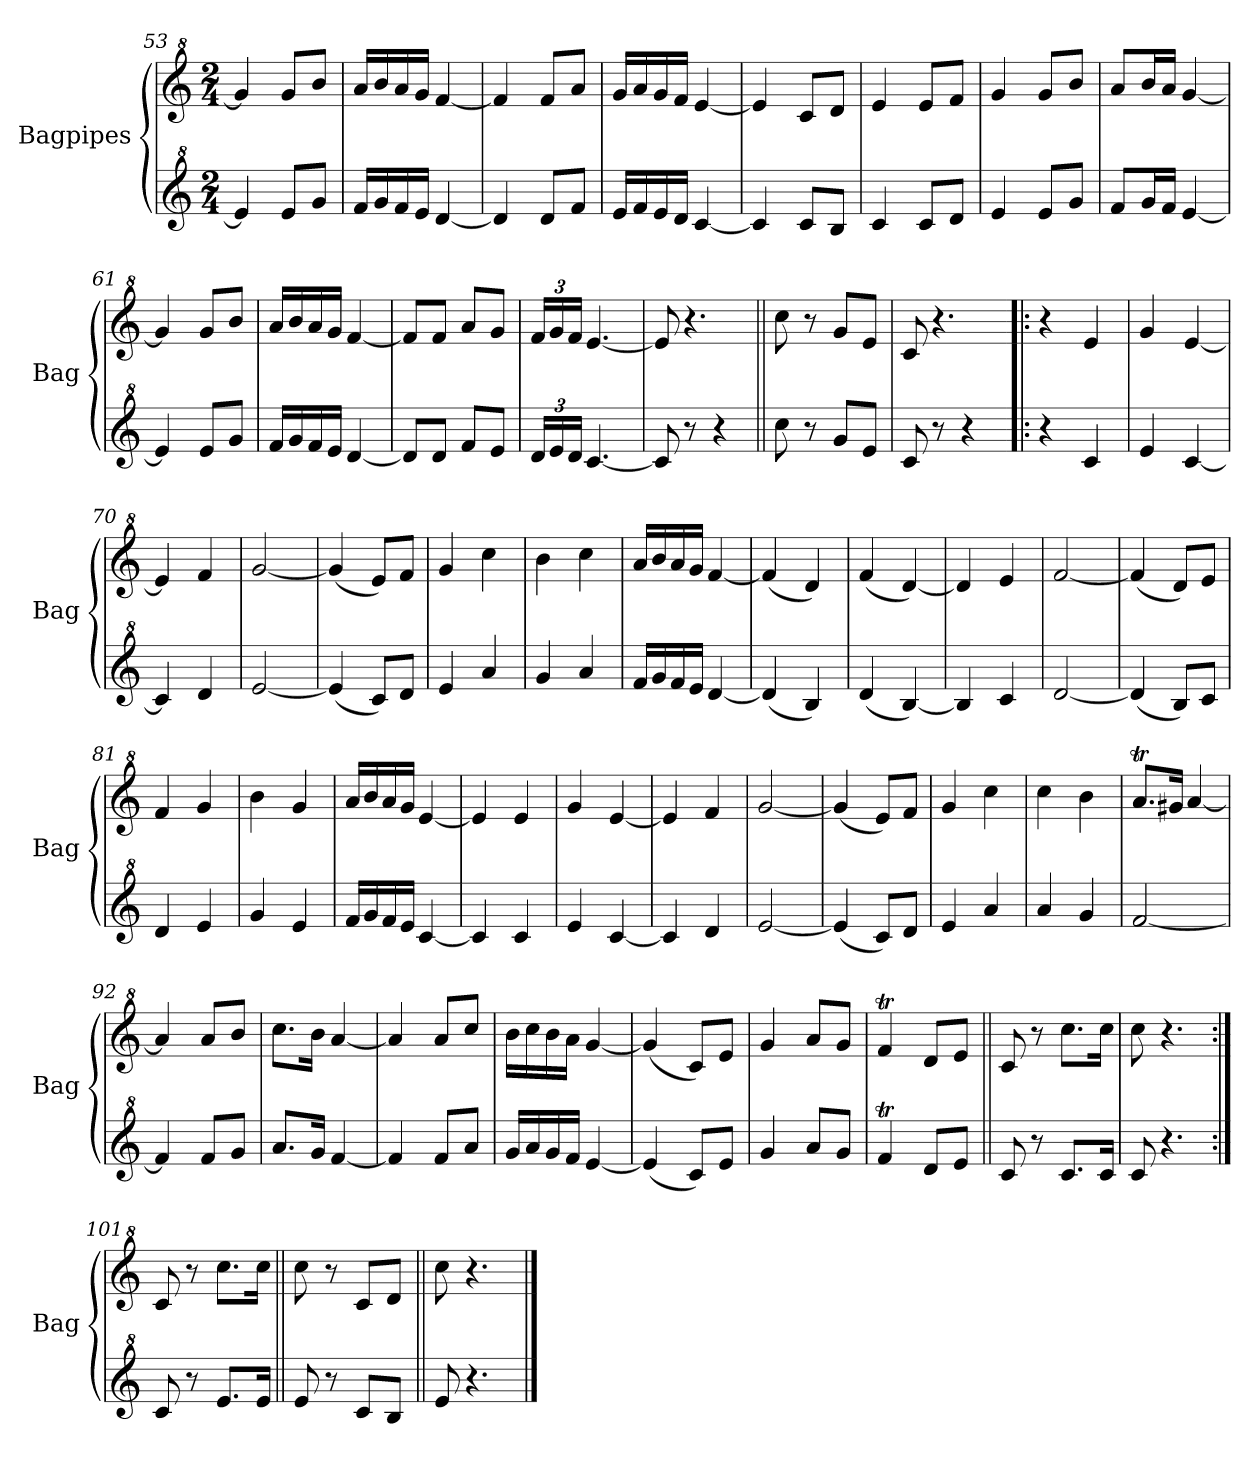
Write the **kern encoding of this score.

**kern	**kern
*part2	*part1
*staff2	*staff1
*I"Bagpipes	*I"Bagpipes
*I'Bag	*I'Bag
*clefG^2	*clefG^2
*k[]	*k[]
*C:	*C:
*M2/4	*M2/4
=53	=53
4ee/]	4gg/]
8ee/L	8gg/L
8gg/J	8bb/J
=54	=54
16ff/LL	16aa/LL
16gg/	16bb/
16ff/	16aa/
16ee/JJ	16gg/JJ
[4dd/	[4ff/
=55	=55
4dd/]	4ff/]
8dd/L	8ff/L
8ff/J	8aa/J
=56	=56
16ee/LL	16gg/LL
16ff/	16aa/
16ee/	16gg/
16dd/JJ	16ff/JJ
[4cc/	[4ee/
=57	=57
4cc/]	4ee/]
8cc/L	8cc/L
8b/J	8dd/J
=58	=58
4cc/	4ee/
8cc/L	8ee/L
8dd/J	8ff/J
=59	=59
4ee/	4gg/
8ee/L	8gg/L
8gg/J	8bb/J
=60	=60
8ff/L	8aa/L
16gg/L	16bb/L
16ff/JJ	16aa/JJ
[4ee/	[4gg/
=61	=61
4ee/]	4gg/]
8ee/L	8gg/L
8gg/J	8bb/J
!!LO:LB:g=z
=62	=62
16ff/LL	16aa/LL
16gg/	16bb/
16ff/	16aa/
16ee/JJ	16gg/JJ
[4dd/	[4ff/
=63	=63
8dd/L]	8ff/L]
8dd/J	8ff/J
8ff/L	8aa/L
8ee/J	8gg/J
=64	=64
*Xbrackettup	*Xbrackettup
24dd/LL	24ff/LL
24ee/	24gg/
24dd/JJ	24ff/JJ
[4.cc/	[4.ee/
=65	=65
8cc/]	8ee/]
8r	4.r
4r	.
=66||	=66||
8ccc\	8ccc\
8r	8r
8gg/L	8gg/L
8ee/J	8ee/J
=67	=67
8cc/	8cc/
8r	4.r
4r	.
=68!|:	=68!|:
4r	4r
4cc/	4ee/
=69	=69
4ee/	4gg/
[4cc/	[4ee/
=70	=70
4cc/]	4ee/]
4dd/	4ff/
=71	=71
[2ee/	[2gg/
=72	=72
(4ee/]	(4gg/]
8cc/L)	8ee/L)
8dd/J	8ff/J
=73	=73
4ee/	4gg/
4aa/	4ccc\
=74	=74
4gg/	4bb\
4aa/	4ccc\
!!LO:LB:g=z
=75	=75
16ff/LL	16aa/LL
16gg/	16bb/
16ff/	16aa/
16ee/JJ	16gg/JJ
[4dd/	[4ff/
=76	=76
(4dd/]	(4ff/]
4b/)	4dd/)
=77	=77
(4dd/	(4ff/
[4b/)	[4dd/)
=78	=78
4b/]	4dd/]
4cc/	4ee/
=79	=79
[2dd/	[2ff/
=80	=80
(4dd/]	(4ff/]
8b/L)	8dd/L)
8cc/J	8ee/J
=81	=81
4dd/	4ff/
4ee/	4gg/
=82	=82
4gg/	4bb\
4ee/	4gg/
=83	=83
16ff/LL	16aa/LL
16gg/	16bb/
16ff/	16aa/
16ee/JJ	16gg/JJ
[4cc/	[4ee/
=84	=84
4cc/]	4ee/]
4cc/	4ee/
=85	=85
4ee/	4gg/
[4cc/	[4ee/
=86	=86
4cc/]	4ee/]
4dd/	4ff/
=87	=87
[2ee/	[2gg/
=88	=88
(4ee/]	(4gg/]
8cc/L)	8ee/L)
8dd/J	8ff/J
=89	=89
4ee/	4gg/
4aa/	4ccc\
!!LO:LB:g=z
=90	=90
4aa/	4ccc\
4gg/	4bb\
=91	=91
[2ff/	8.aaT/L
.	16gg#X/Jk
.	[4aa/
=92	=92
4ff/]	4aa/]
8ff/L	8aa/L
8gg/J	8bb/J
=93	=93
8.aa/L	8.ccc\L
16gg/Jk	16bb\Jk
[4ff/	[4aa/
=94	=94
4ff/]	4aa/]
8ff/L	8aa/L
8aa/J	8ccc/J
=95	=95
16gg/LL	16bb\LL
16aa/	16ccc\
16gg/	16bb\
16ff/JJ	16aa\JJ
[4ee/	[4gg/
=96	=96
(4ee/]	(4gg/]
8cc/L)	8cc/L)
8ee/J	8ee/J
=97	=97
4gg/	4gg/
8aa/L	8aa/L
8gg/J	8gg/J
=98	=98
4ffT/	4ffT/
8dd/L	8dd/L
8ee/J	8ee/J
=99||	=99||
8cc/	8cc/
8r	8r
8.cc/L	8.ccc\L
16cc/Jk	16ccc\Jk
=100	=100
8cc/	8ccc\
4.r	4.r
!!LO:LB:g=z
=101:|!	=101:|!
8cc/	8cc/
8r	8r
8.ee/L	8.ccc\L
16ee/Jk	16ccc\Jk
=102||	=102||
8ee/	8ccc\
8r	8r
8cc/L	8cc/L
8b/J	8dd/J
=103||	=103||
8ee/	8ccc\
4.r	4.r
==	==
*-	*-
